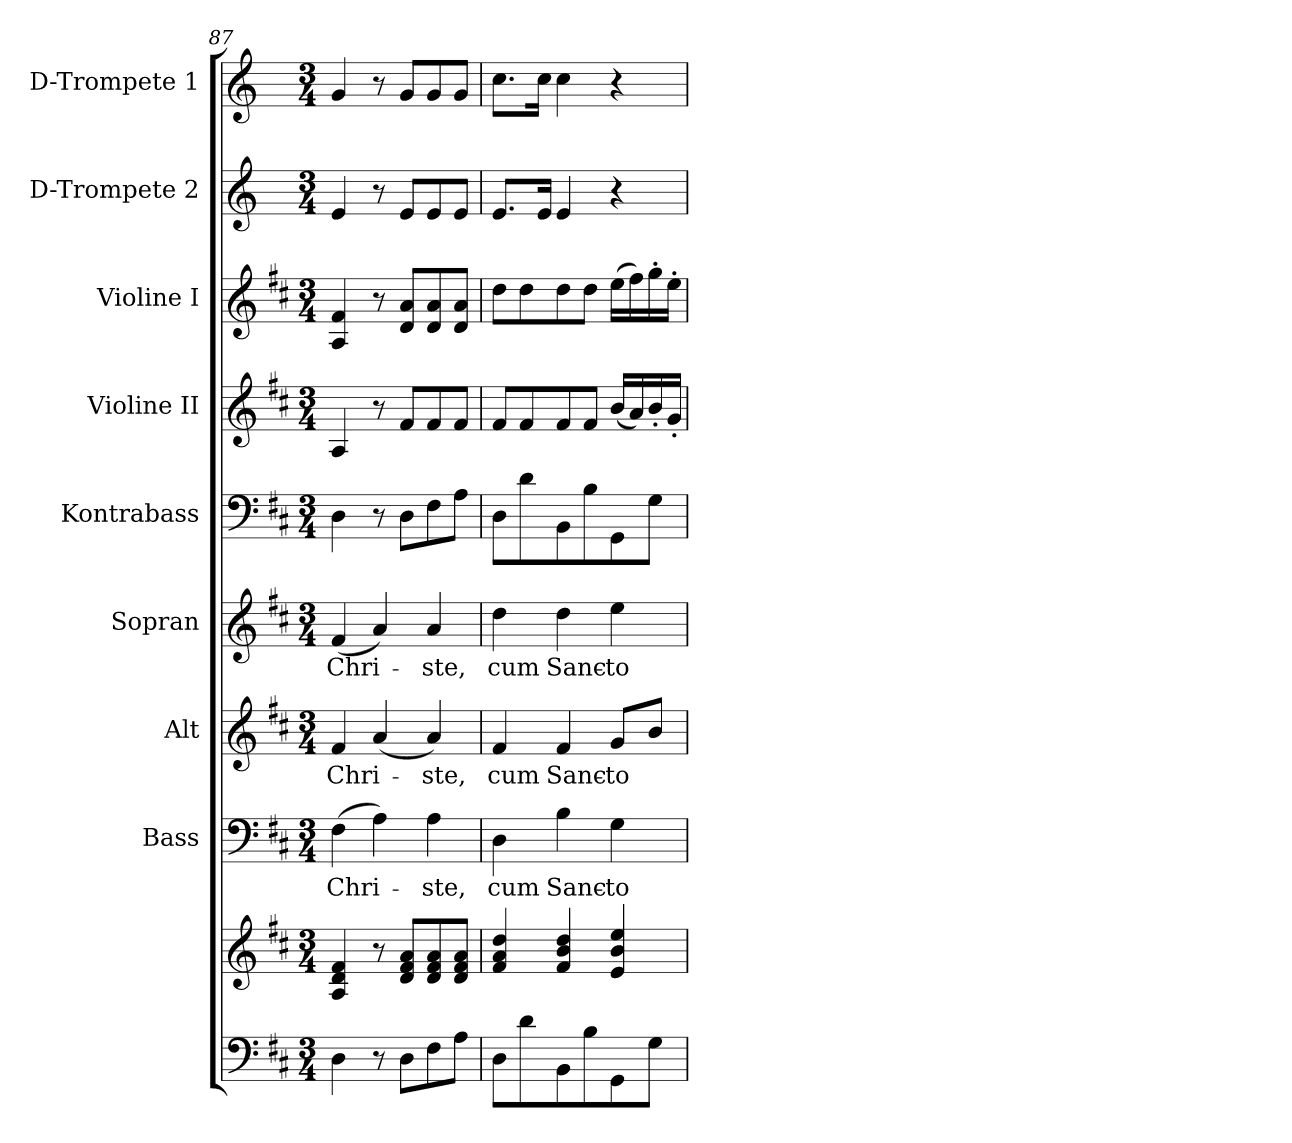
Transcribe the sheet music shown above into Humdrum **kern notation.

**kern	**kern	**kern	**text	**kern	**text	**kern	**text	**kern	**kern	**kern	**kern	**kern
*part9	*part9	*part8	*part8	*part7	*part7	*part6	*part6	*part5	*part4	*part3	*part2	*part1
*staff10	*staff9	*staff8	*staff8	*staff7	*staff7	*staff6	*staff6	*staff5	*staff4	*staff3	*staff2	*staff1
*	*	*I"Bass	*	*I"Alt	*	*I"Sopran	*	*I"Kontrabass	*I"Violine II	*I"Violine I	*I"D-Trompete 2	*I"D-Trompete 1
*	*	*I'B.	*	*I'A.	*	*I'S.	*	*I'Kb.	*I'Vl. II	*I'Vl. I	*I'D Trp. 2	*I'D Trp. 1
*clefF4	*clefG2	*clefF4	*	*clefG2	*	*clefG2	*	*clefF4	*clefG2	*clefG2	*clefG2	*clefG2
*	*	*	*	*	*	*	*	*ITrd7c12	*	*	*ITrd-1c-2	*ITrd-1c-2
*k[f#c#]	*k[f#c#]	*k[f#c#]	*	*k[f#c#]	*	*k[f#c#]	*	*k[f#c#]	*k[f#c#]	*k[f#c#]	*k[f#c#]	*k[f#c#]
*D:	*D:	*D:	*	*D:	*	*D:	*	*D:	*D:	*D:	*D:	*D:
*M3/4	*M3/4	*M3/4	*	*M3/4	*	*M3/4	*	*M3/4	*M3/4	*M3/4	*M3/4	*M3/4
=87	=87	=87	=87	=87	=87	=87	=87	=87	=87	=87	=87	=87
!	!	!	!LO:LY:b	!	!LO:LY:b	!	!LO:LY:b	!	!	!	!	!
4D\	4A/ 4d/ 4f#/	(>4F#\	Chri-	4f#/	Chri-	(<4f#/	Chri-	4DD\	4A/	4A/ 4f#/	4f#/	4a/
8r	8r	4A\)	.	(<4a/	.	4a/)	.	8r	8r	8r	8r	8r
8D\L	8d/ 8f#/ 8a/L	.	.	.	.	.	.	8DD\L	8f#/L	8d/ 8a/L	8f#/L	8a/L
!	!	!	!LO:LY:b	!	!LO:LY:b	!	!LO:LY:b	!	!	!	!	!
8F#\	8d/ 8f#/ 8a/	4A\	-ste,	4a/)	-ste,	4a/	-ste,	8FF#\	8f#/	8d/ 8a/	8f#/	8a/
8A\J	8d/ 8f#/ 8a/J	.	.	.	.	.	.	8AA\J	8f#/J	8d/ 8a/J	8f#/J	8a/J
!!LO:PB:g=z
=88	=88	=88	=88	=88	=88	=88	=88	=88	=88	=88	=88	=88
!	!	!	!LO:LY:b	!	!LO:LY:b	!	!LO:LY:b	!	!	!	!	!
8D\L	4f#/ 4a/ 4dd/	4D\	cum	4f#/	cum	4dd\	cum	8DD\L	8f#/L	8dd\L	8.f#/L	8.dd\L
8d\	.	.	.	.	.	.	.	8D\	8f#/	8dd\	.	.
.	.	.	.	.	.	.	.	.	.	.	16f#/Jk	16dd\Jk
!	!	!	!LO:LY:b	!	!LO:LY:b	!	!LO:LY:b	!	!	!	!	!
8BB\	4f#/ 4b/ 4dd/	4B\	Sanc-	4f#/	Sanc-	4dd\	Sanc-	8BBB\	8f#/	8dd\	4f#/	4dd\
8B\	.	.	.	.	.	.	.	8BB\	8f#/J	8dd\J	.	.
!	!	!	!LO:LY:b	!	!LO:LY:b	!	!LO:LY:b	!	!	!	!	!
8GG\	4e/ 4b/ 4ee/	4G\	-to	8g/L	-to	4ee\	-to	8GGG\	(<16b/LL	(>16ee\LL	4r	4r
.	.	.	.	.	.	.	.	.	16a/)	16ff#\)	.	.
8G\J	.	.	.	8b/J	.	.	.	8GG\J	16b'</	16gg'>\	.	.
.	.	.	.	.	.	.	.	.	16g'</JJ	16ee'>\JJ	.	.
=	=	=	=	=	=	=	=	=	=	=	=	=
*-	*-	*-	*-	*-	*-	*-	*-	*-	*-	*-	*-	*-
